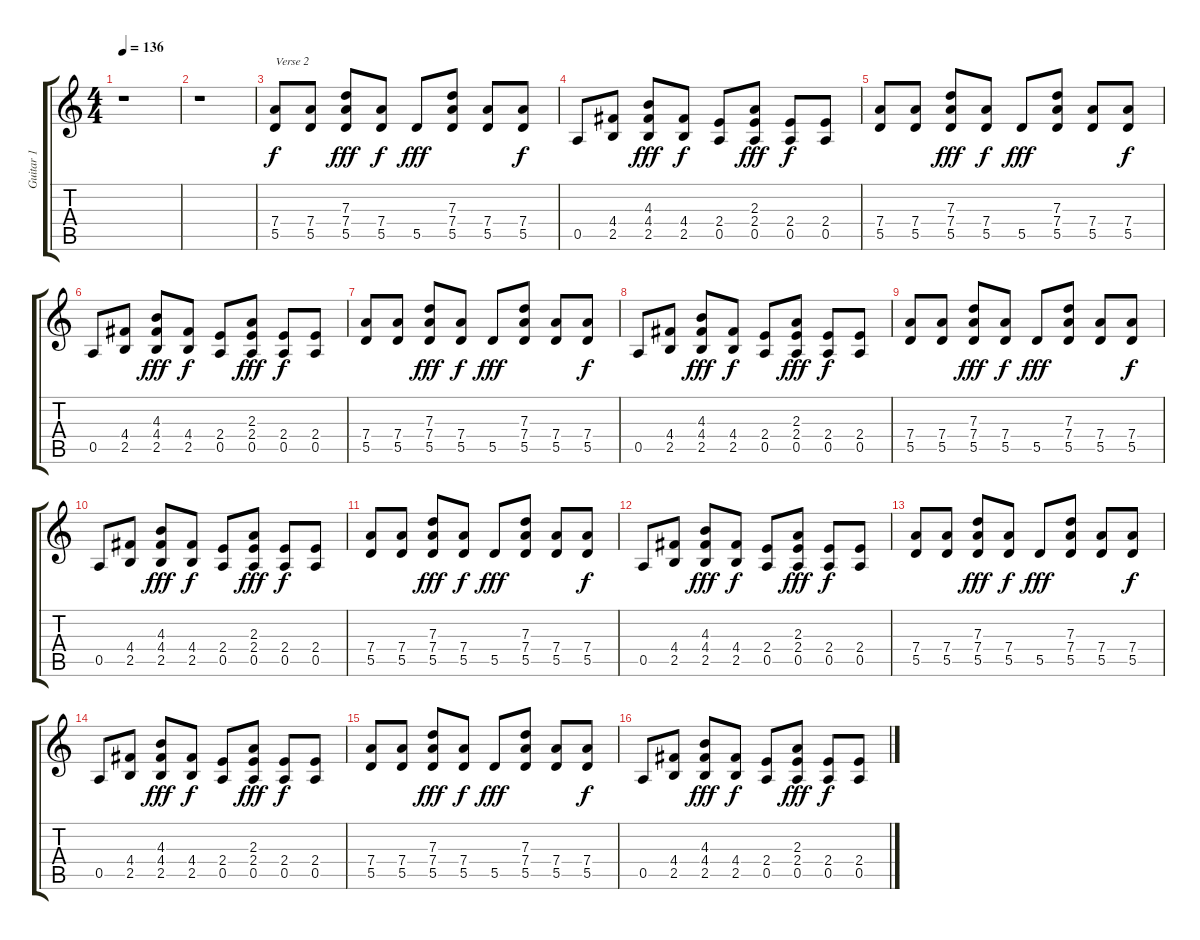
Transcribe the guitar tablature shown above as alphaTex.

\track ("Guitar 1" "Guitar 1") {instrument acousticguitarsteel}
\staff {score tabs}
\tuning (E4 B3 G3 D3 A2 E2) {hide}
\ts (4 4)
\tempo 136
\clef g2
\ks c
r.1{dy f} |
r.1 |
(7.4 5.5).8{txt "Verse 2"} (7.4 5.5).8 (7.3 7.4 5.5).8{dy fff} (7.4 5.5).8{dy f} 5.5.8{dy fff} (7.3 7.4 5.5).8 (7.4 5.5).8 (7.4 5.5).8{dy f} |
0.5.8 (4.4 2.5).8 (4.3 4.4 2.5).8{dy fff} (4.4 2.5).8{dy f} (2.4 0.5).8 (2.3 2.4 0.5).8{dy fff} (2.4 0.5).8{dy f} (2.4 0.5).8 |
(7.4 5.5).8 (7.4 5.5).8 (7.3 7.4 5.5).8{dy fff} (7.4 5.5).8{dy f} 5.5.8{dy fff} (7.3 7.4 5.5).8 (7.4 5.5).8 (7.4 5.5).8{dy f} |
0.5.8 (4.4 2.5).8 (4.3 4.4 2.5).8{dy fff} (4.4 2.5).8{dy f} (2.4 0.5).8 (2.3 2.4 0.5).8{dy fff} (2.4 0.5).8{dy f} (2.4 0.5).8 |
(7.4 5.5).8 (7.4 5.5).8 (7.3 7.4 5.5).8{dy fff} (7.4 5.5).8{dy f} 5.5.8{dy fff} (7.3 7.4 5.5).8 (7.4 5.5).8 (7.4 5.5).8{dy f} |
0.5.8 (4.4 2.5).8 (4.3 4.4 2.5).8{dy fff} (4.4 2.5).8{dy f} (2.4 0.5).8 (2.3 2.4 0.5).8{dy fff} (2.4 0.5).8{dy f} (2.4 0.5).8 |
(7.4 5.5).8 (7.4 5.5).8 (7.3 7.4 5.5).8{dy fff} (7.4 5.5).8{dy f} 5.5.8{dy fff} (7.3 7.4 5.5).8 (7.4 5.5).8 (7.4 5.5).8{dy f} |
0.5.8 (4.4 2.5).8 (4.3 4.4 2.5).8{dy fff} (4.4 2.5).8{dy f} (2.4 0.5).8 (2.3 2.4 0.5).8{dy fff} (2.4 0.5).8{dy f} (2.4 0.5).8 |
(7.4 5.5).8 (7.4 5.5).8 (7.3 7.4 5.5).8{dy fff} (7.4 5.5).8{dy f} 5.5.8{dy fff} (7.3 7.4 5.5).8 (7.4 5.5).8 (7.4 5.5).8{dy f} |
0.5.8 (4.4 2.5).8 (4.3 4.4 2.5).8{dy fff} (4.4 2.5).8{dy f} (2.4 0.5).8 (2.3 2.4 0.5).8{dy fff} (2.4 0.5).8{dy f} (2.4 0.5).8 |
(7.4 5.5).8 (7.4 5.5).8 (7.3 7.4 5.5).8{dy fff} (7.4 5.5).8{dy f} 5.5.8{dy fff} (7.3 7.4 5.5).8 (7.4 5.5).8 (7.4 5.5).8{dy f} |
0.5.8 (4.4 2.5).8 (4.3 4.4 2.5).8{dy fff} (4.4 2.5).8{dy f} (2.4 0.5).8 (2.3 2.4 0.5).8{dy fff} (2.4 0.5).8{dy f} (2.4 0.5).8 |
(7.4 5.5).8 (7.4 5.5).8 (7.3 7.4 5.5).8{dy fff} (7.4 5.5).8{dy f} 5.5.8{dy fff} (7.3 7.4 5.5).8 (7.4 5.5).8 (7.4 5.5).8{dy f} |
0.5.8 (4.4 2.5).8 (4.3 4.4 2.5).8{dy fff} (4.4 2.5).8{dy f} (2.4 0.5).8 (2.3 2.4 0.5).8{dy fff} (2.4 0.5).8{dy f} (2.4 0.5).8
